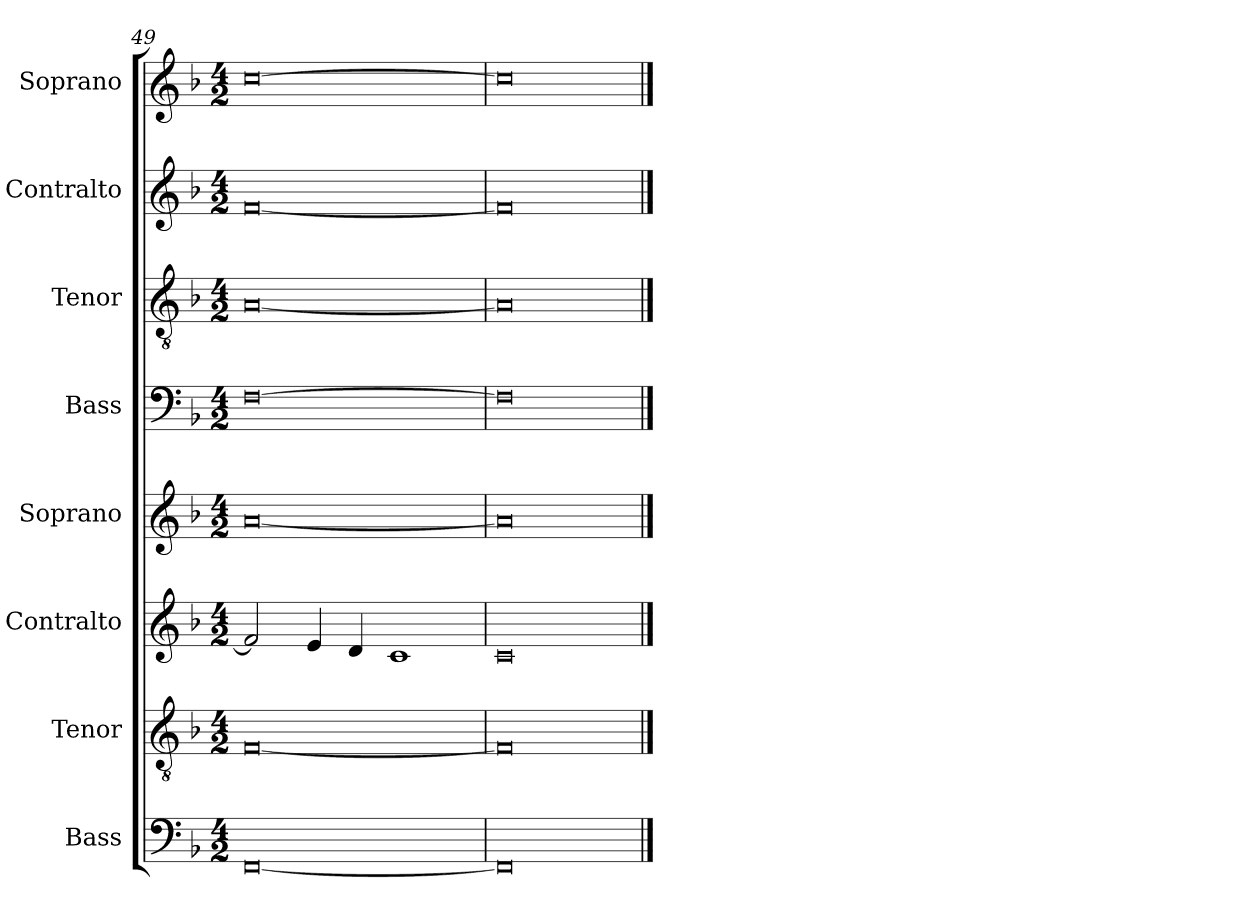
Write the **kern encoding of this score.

**kern	**kern	**kern	**kern	**kern	**kern	**kern	**kern
*part8	*part7	*part6	*part5	*part4	*part3	*part2	*part1
*staff8	*staff7	*staff6	*staff5	*staff4	*staff3	*staff2	*staff1
*I"Bass	*I"Tenor	*I"Contralto	*I"Soprano	*I"Bass	*I"Tenor	*I"Contralto	*I"Soprano
*I'B	*I'T	*I'A	*I'S	*I'B	*I'T	*I'A	*I'S
*clefF4	*clefGv2	*clefG2	*clefG2	*clefF4	*clefGv2	*clefG2	*clefG2
*k[b-]	*k[b-]	*k[b-]	*k[b-]	*k[b-]	*k[b-]	*k[b-]	*k[b-]
*F:ion	*F:ion	*F:ion	*F:ion	*F:ion	*F:ion	*F:ion	*F:ion
*M4/2	*M4/2	*M4/2	*M4/2	*M4/2	*M4/2	*M4/2	*M4/2
=49	=49	=49	=49	=49	=49	=49	=49
[0FF	[0F	2f]	[0a	[0F	[0A	[0f	[0cc
.	.	4e	.	.	.	.	.
.	.	4d	.	.	.	.	.
.	.	1c	.	.	.	.	.
=50	=50	=50	=50	=50	=50	=50	=50
0FF]	0F]	0c	0a]	0F]	0A]	0f]	0cc]
==	==	==	==	==	==	==	==
*-	*-	*-	*-	*-	*-	*-	*-
